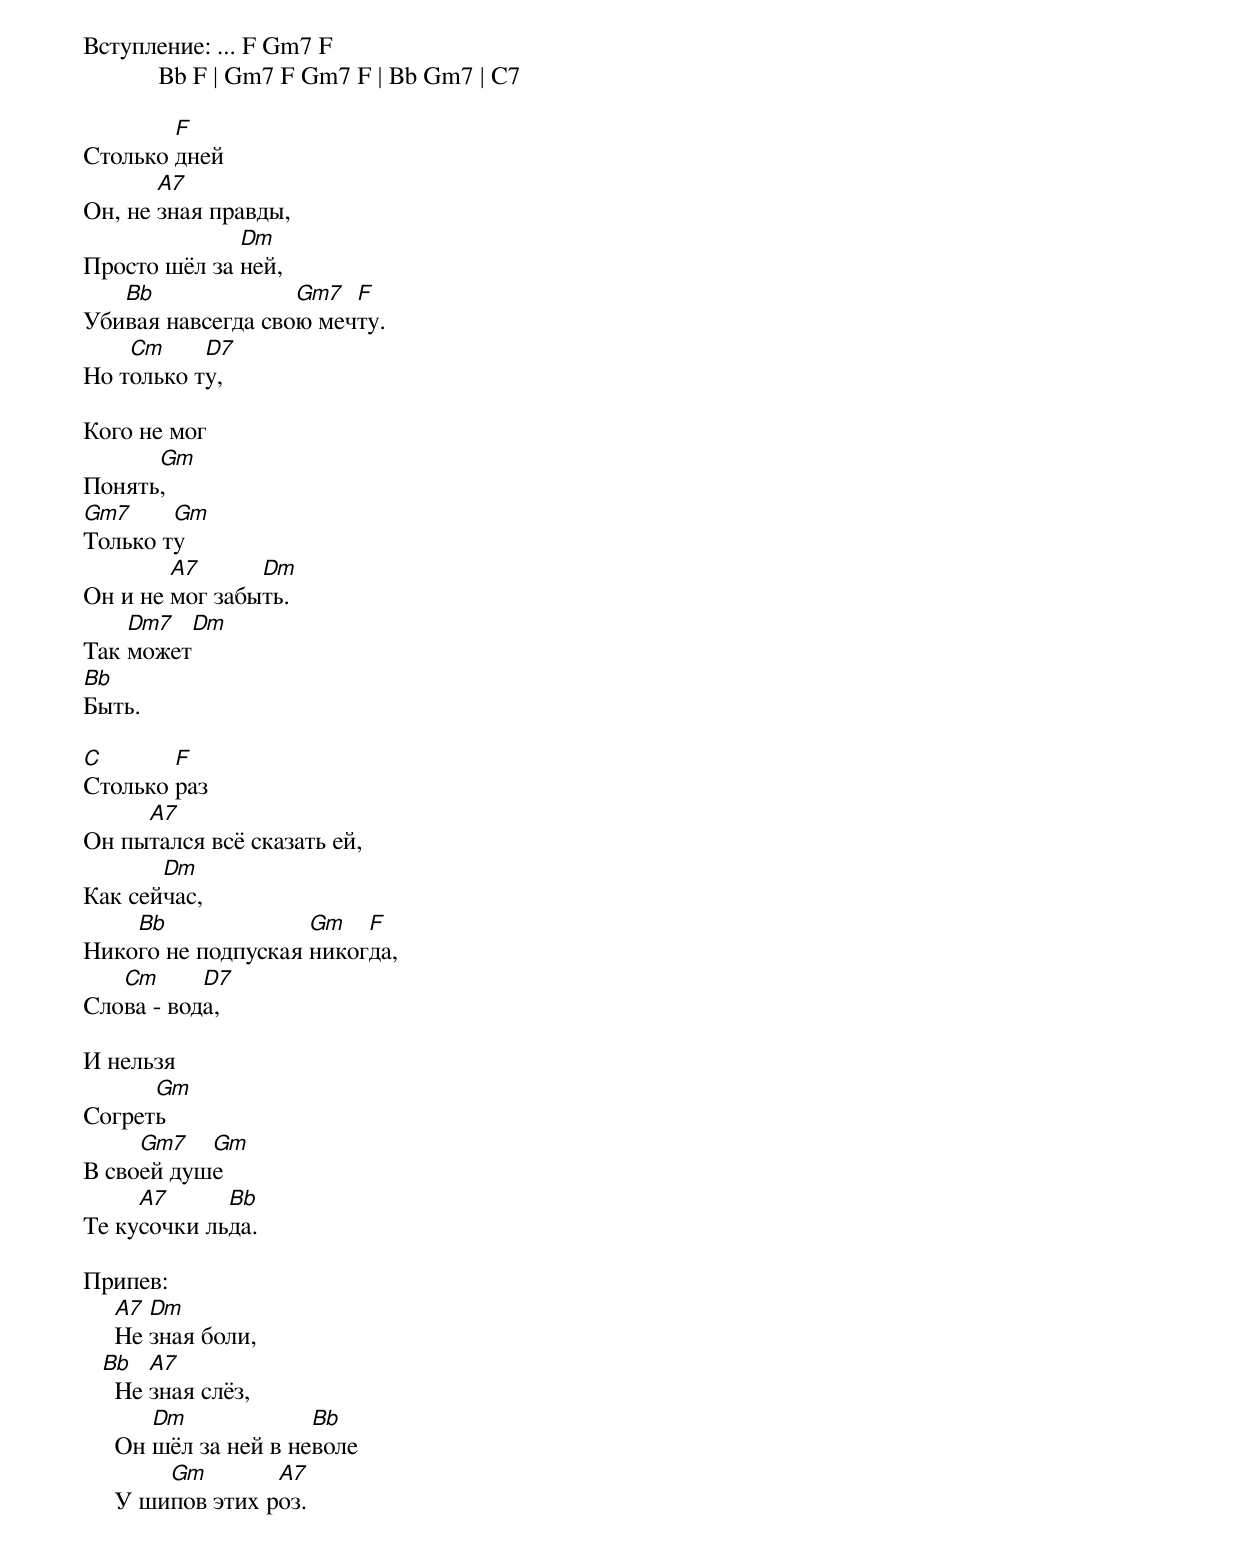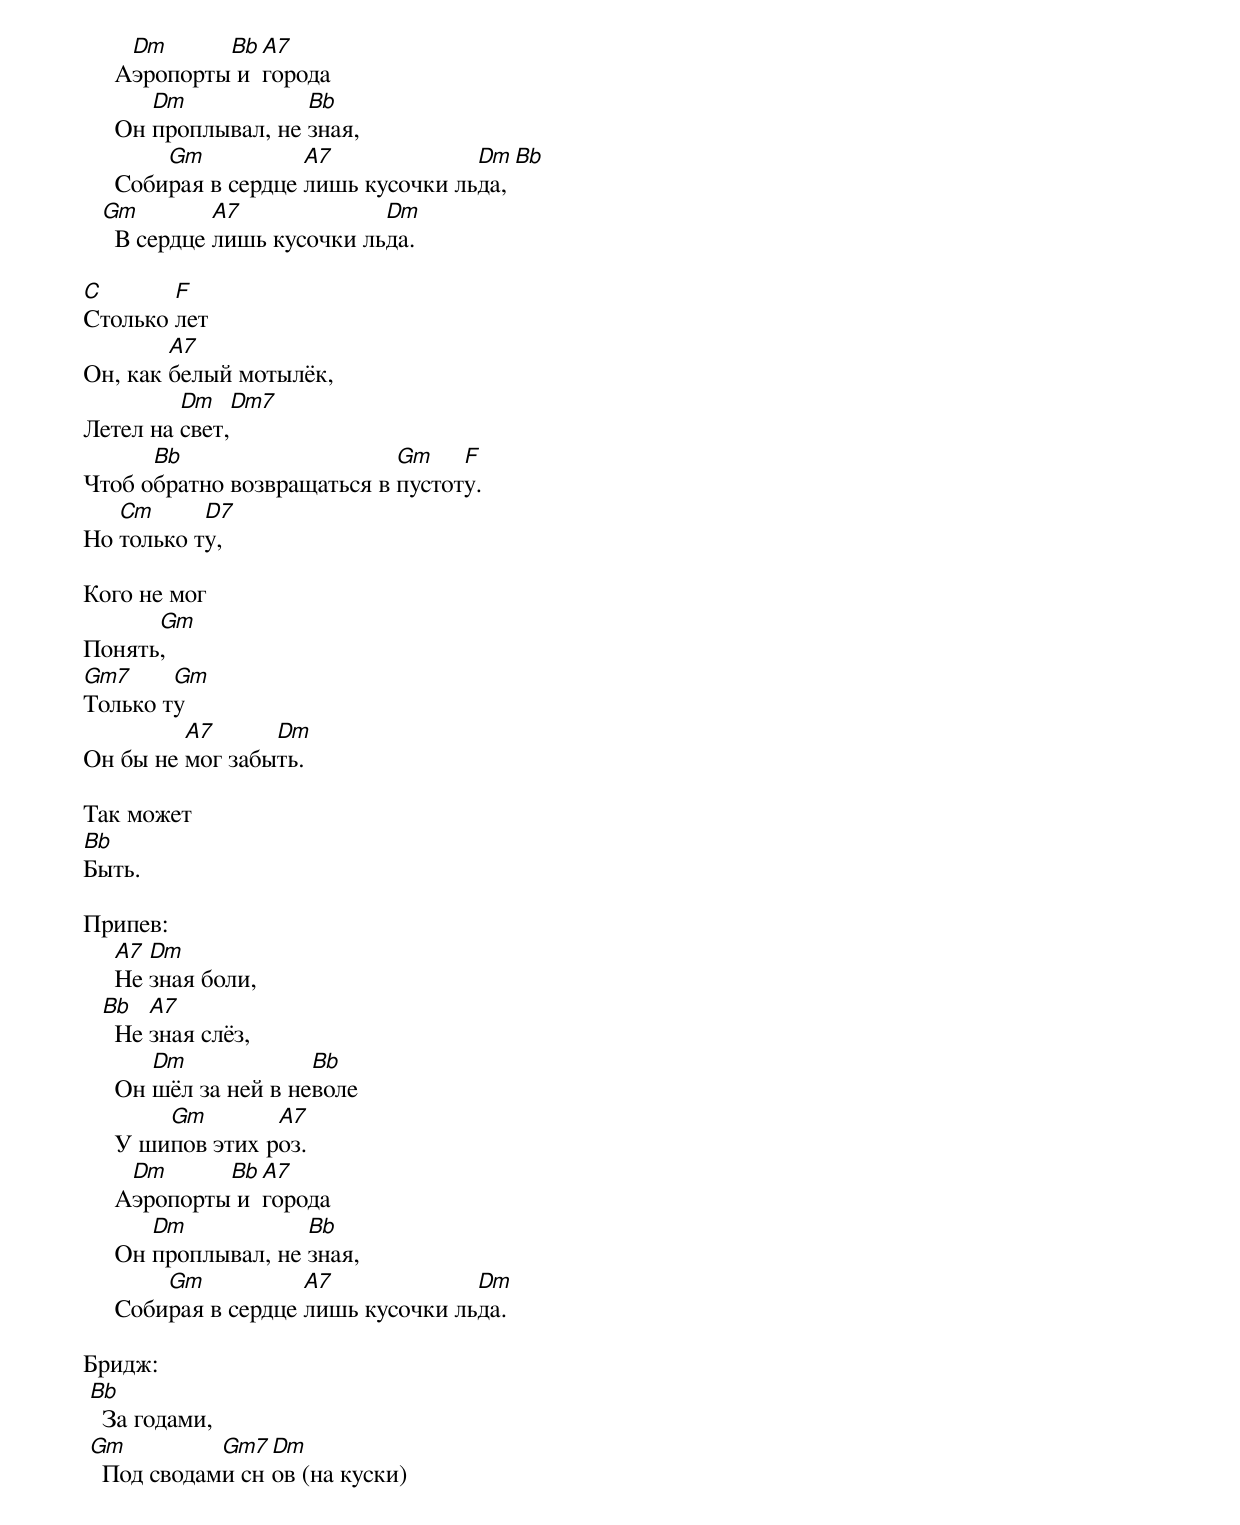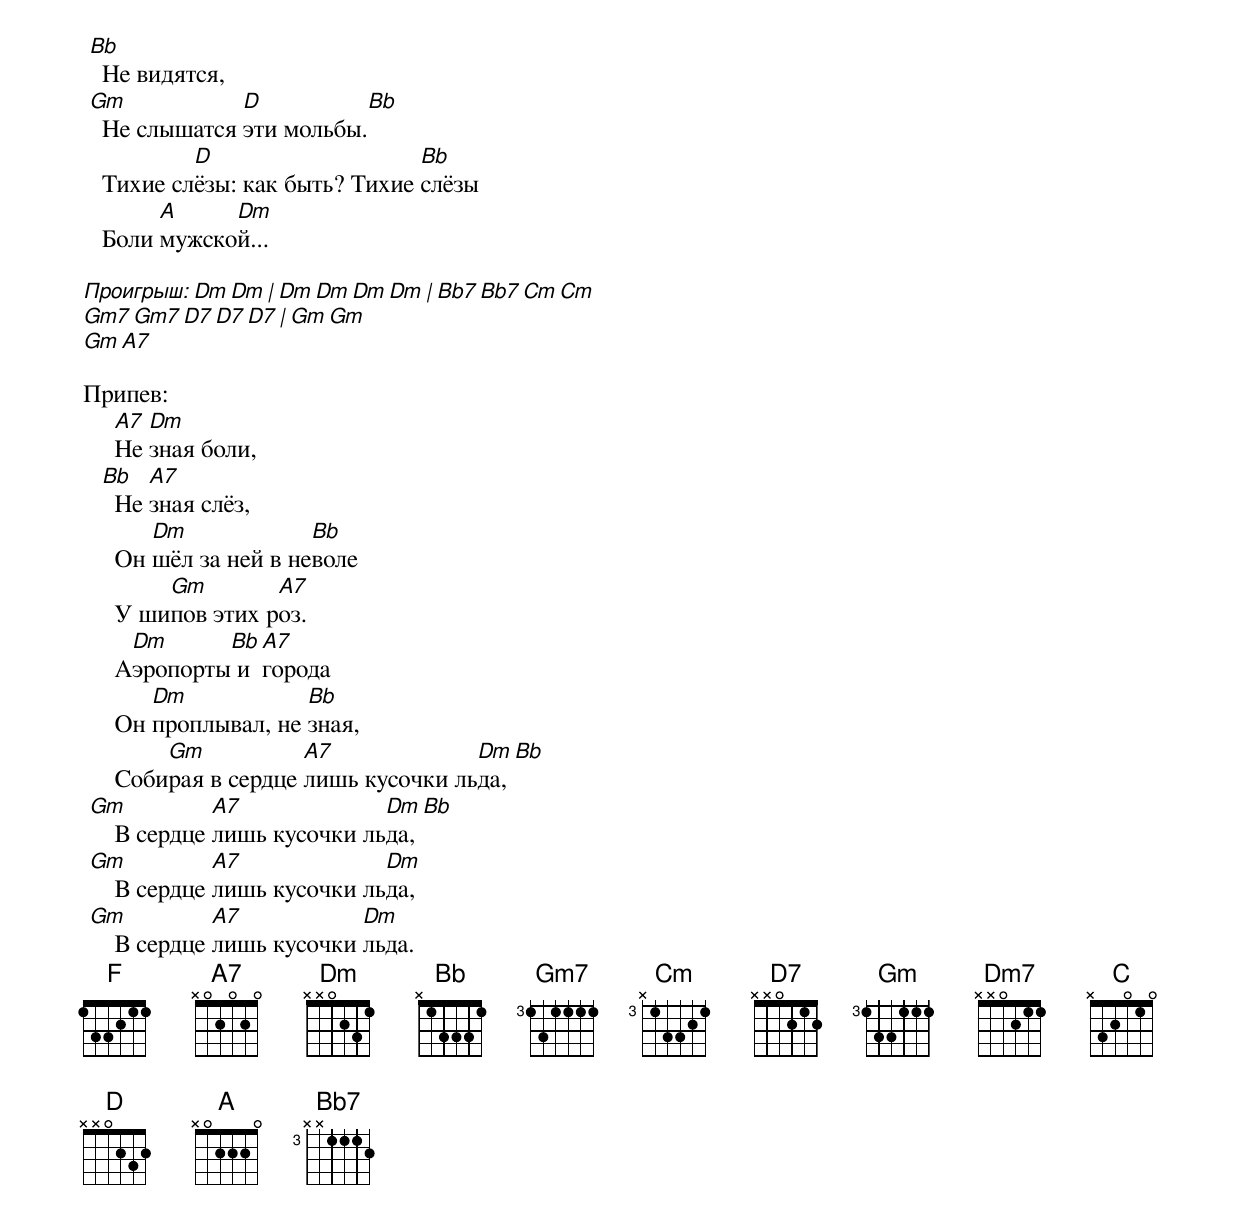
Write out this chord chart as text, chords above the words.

Вступление: ... F Gm7 F
            Bb F | Gm7 F Gm7 F | Bb Gm7 | C7

        F
Столько дней
       A7
Он, не зная правды,
              Dm
Просто шёл за ней,
   Bb              Gm7  F
Убивая навсегда свою мечту.
    Cm     D7
Но только ту,

Кого не мог
      Gm
Понять,
Gm7     Gm
Только ту
        A7      Dm
Он и не мог забыть.
    Dm7  Dm
Так может
Bb
Быть.

C       F
Столько раз
     A7
Он пытался всё сказать ей,
       Dm
Как сейчас,
    Bb              Gm   F
Никого не подпуская никогда,
   Cm      D7
Слова - вода,

И нельзя
      Gm
Согреть
     Gm7   Gm
В своей душе
     A7      Bb
Те кусочки льда.

Припев:
     A7 Dm
     Не зная боли,
   Bb   A7
     Не зная слёз,
        Dm             Bb
     Он шёл за ней в неволе
         Gm        A7
     У шипов этих роз.
      Dm      Bb A7
     Аэропорты и города
        Dm            Bb
     Он проплывал, не зная,
         Gm           A7             Dm  Bb
     Собирая в сердце лишь кусочки льда,
   Gm         A7             Dm
     В сердце лишь кусочки льда.

C       F
Столько лет
        A7
Он, как белый мотылёк,
         Dm    Dm7
Летел на свет,
      Bb                    Gm    F
Чтоб обратно возвращаться в пустоту.
   Cm      D7
Но только ту,

Кого не мог
      Gm
Понять,
Gm7     Gm
Только ту
         A7      Dm
Он бы не мог забыть.

Так может
Bb
Быть.

Припев:
     A7 Dm
     Не зная боли,
   Bb   A7
     Не зная слёз,
        Dm             Bb
     Он шёл за ней в неволе
         Gm        A7
     У шипов этих роз.
      Dm      Bb A7
     Аэропорты и города
        Dm            Bb
     Он проплывал, не зная,
         Gm           A7             Dm
     Собирая в сердце лишь кусочки льда.

Бридж:
 Bb
   За годами,
 Gm          Gm7 Dm
   Под сводами снов (на куски)
 Bb
   Не видятся,
 Gm            D           Bb
   Не слышатся эти мольбы.
           D                    Bb
   Тихие слёзы: как быть? Тихие слёзы
        A     Dm
   Боли мужской...

Проигрыш: Dm Dm | Dm Dm Dm Dm | Bb7 Bb7 Cm Cm
          Gm7 Gm7 D7 D7 D7 | Gm Gm
          Gm A7

Припев:
     A7 Dm
     Не зная боли,
   Bb   A7
     Не зная слёз,
        Dm             Bb
     Он шёл за ней в неволе
         Gm        A7
     У шипов этих роз.
      Dm      Bb A7
     Аэропорты и города
        Dm            Bb
     Он проплывал, не зная,
         Gm           A7             Dm  Bb
     Собирая в сердце лишь кусочки льда,
 Gm           A7             Dm  Bb
     В сердце лишь кусочки льда,
 Gm           A7             Dm
     В сердце лишь кусочки льда,
 Gm           A7           Dm
     В сердце лишь кусочки льда.
